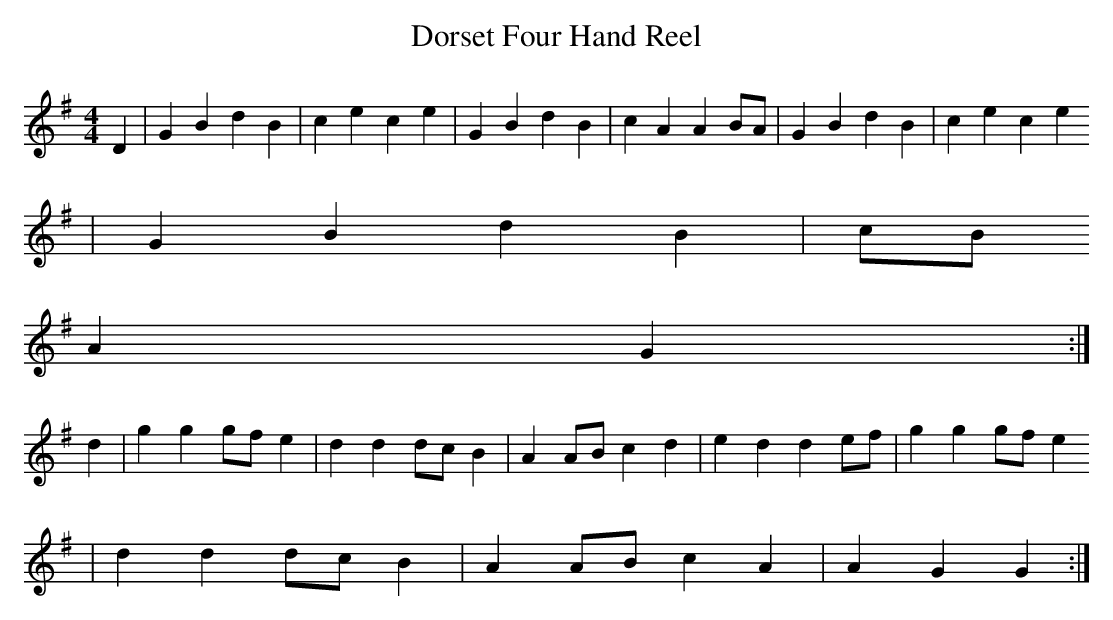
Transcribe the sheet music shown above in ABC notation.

X:1
T:Dorset Four Hand Reel
M:4/4
L:1/8
K:G
D2| G2B2d2 B2 | c2e2c2e2 | G2B2d2B2 | c2A2A2 BA |  G2B2d2 B2 | c2e2c2e2
| G2B2d2B2 | cB
A2G2 :|
 d2 | g2g2 gf e2 | d2d2 dc B2 | A2ABc2d2 | e2d2d2 ef | g2g2 gf e2
 | d2d2 dc B2 | A2 AB c2A2 | A2G2G2 :|
